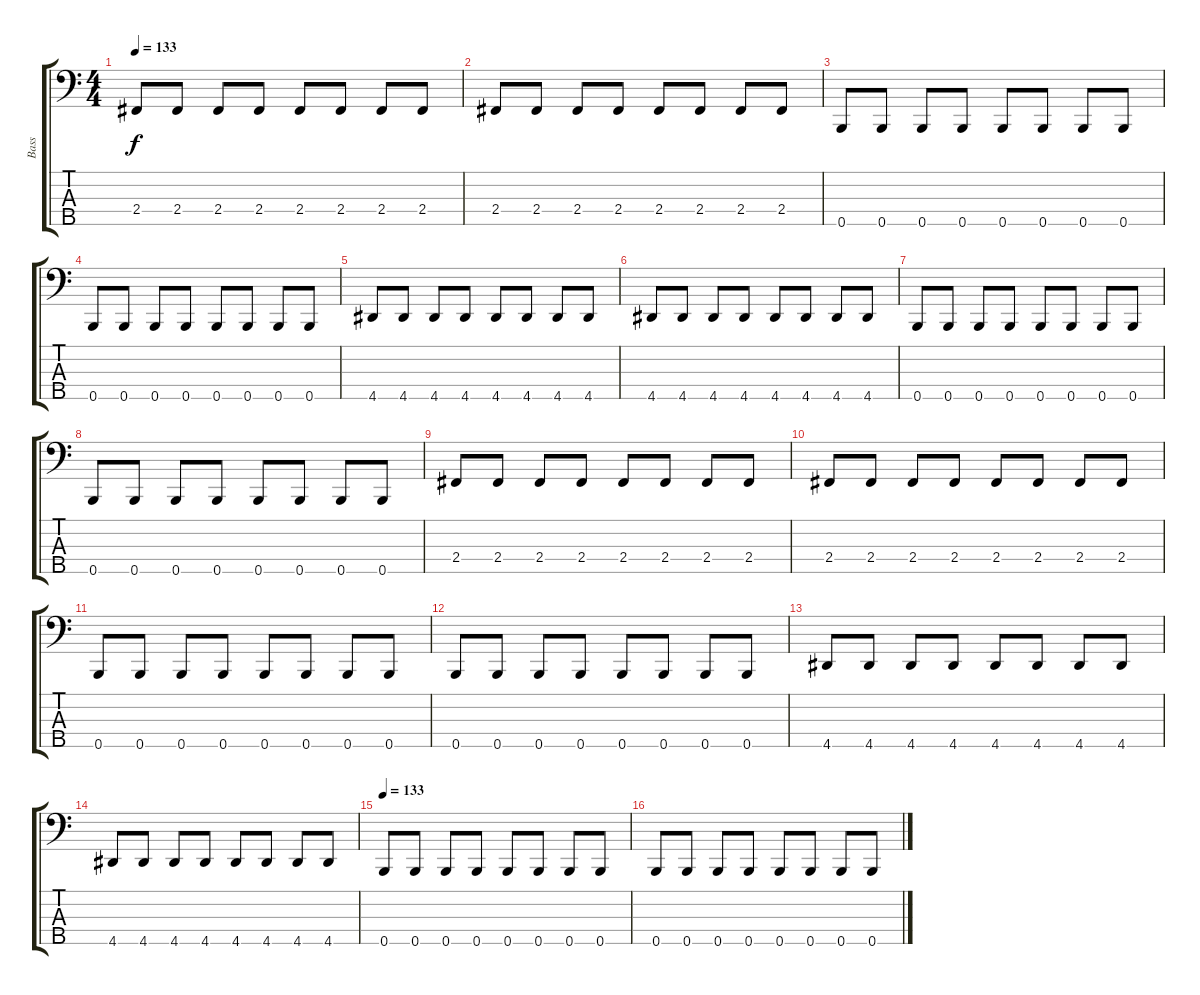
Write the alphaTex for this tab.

\track ("Bass" "Bass") {instrument electricbasspick}
\staff {score tabs}
\tuning (G2 D2 A1 E1 B0) {hide}
\ts (4 4)
\tempo 133
\clef f4
\ks c
2.4.8{dy f} 2.4.8 2.4.8 2.4.8 2.4.8 2.4.8 2.4.8 2.4.8 |
2.4.8 2.4.8 2.4.8 2.4.8 2.4.8 2.4.8 2.4.8 2.4.8 |
0.5.8 0.5.8 0.5.8 0.5.8 0.5.8 0.5.8 0.5.8 0.5.8 |
0.5.8 0.5.8 0.5.8 0.5.8 0.5.8 0.5.8 0.5.8 0.5.8 |
4.5.8 4.5.8 4.5.8 4.5.8 4.5.8 4.5.8 4.5.8 4.5.8 |
4.5.8 4.5.8 4.5.8 4.5.8 4.5.8 4.5.8 4.5.8 4.5.8 |
0.5.8 0.5.8 0.5.8 0.5.8 0.5.8 0.5.8 0.5.8 0.5.8 |
0.5.8 0.5.8 0.5.8 0.5.8 0.5.8 0.5.8 0.5.8 0.5.8 |
2.4.8 2.4.8 2.4.8 2.4.8 2.4.8 2.4.8 2.4.8 2.4.8 |
2.4.8 2.4.8 2.4.8 2.4.8 2.4.8 2.4.8 2.4.8 2.4.8 |
0.5.8 0.5.8 0.5.8 0.5.8 0.5.8 0.5.8 0.5.8 0.5.8 |
0.5.8 0.5.8 0.5.8 0.5.8 0.5.8 0.5.8 0.5.8 0.5.8 |
4.5.8 4.5.8 4.5.8 4.5.8 4.5.8 4.5.8 4.5.8 4.5.8 |
4.5.8 4.5.8 4.5.8 4.5.8 4.5.8 4.5.8 4.5.8 4.5.8 |
\tempo 133
0.5.8 0.5.8 0.5.8 0.5.8 0.5.8 0.5.8 0.5.8 0.5.8 |
0.5.8 0.5.8 0.5.8 0.5.8 0.5.8 0.5.8 0.5.8 0.5.8
